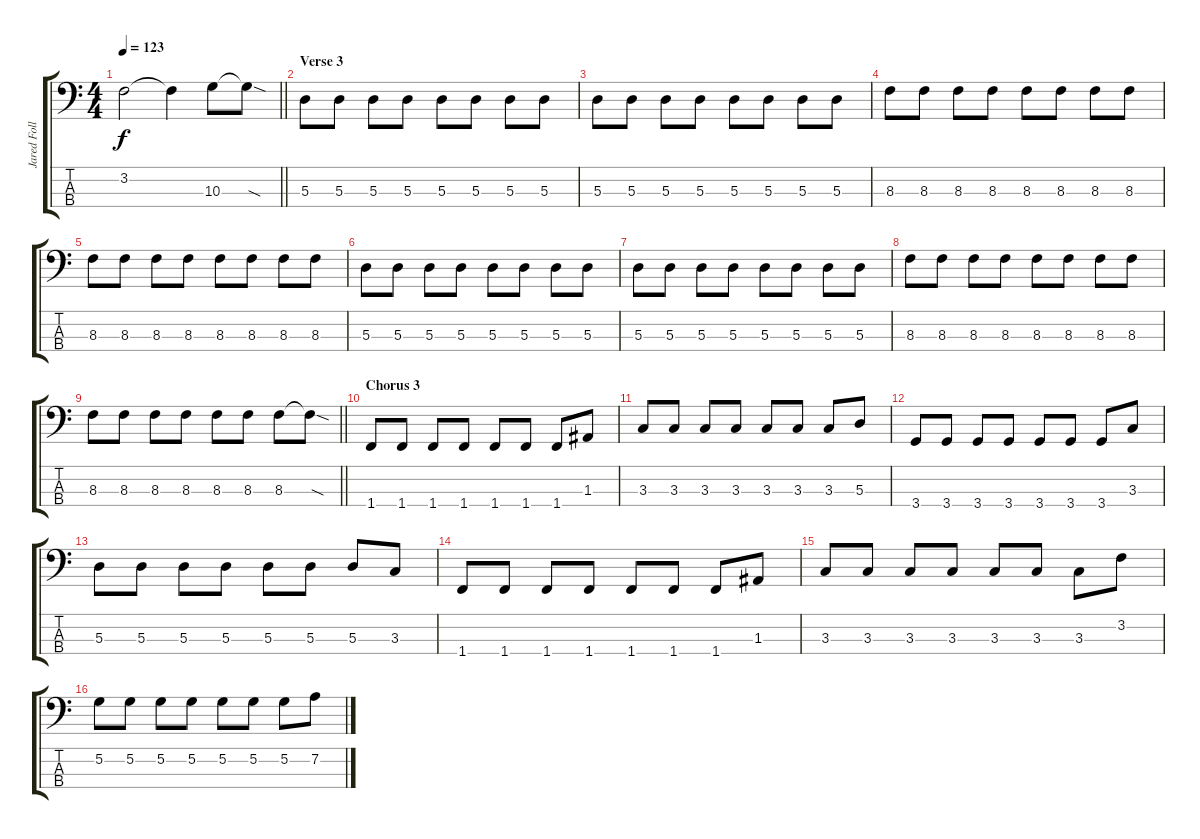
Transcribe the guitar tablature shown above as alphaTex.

\track ("Jared Followill" "Jared Foll") {instrument electricbasspick}
\staff {score tabs}
\tuning (G2 D2 A1 E1) {hide}
\ts (4 4)
\tempo 123
\clef f4
\barLineRight lightlight
\ks c
3.2{t}.2{dy f} 3.2{t}.4 10.3.8 10.3{sod t}.8 |
\section ("" "Verse 3")
5.3.8 5.3.8 5.3.8 5.3.8 5.3.8 5.3.8 5.3.8 5.3.8 |
5.3.8 5.3.8 5.3.8 5.3.8 5.3.8 5.3.8 5.3.8 5.3.8 |
8.3.8 8.3.8 8.3.8 8.3.8 8.3.8 8.3.8 8.3.8 8.3.8 |
8.3.8 8.3.8 8.3.8 8.3.8 8.3.8 8.3.8 8.3.8 8.3.8 |
5.3.8 5.3.8 5.3.8 5.3.8 5.3.8 5.3.8 5.3.8 5.3.8 |
5.3.8 5.3.8 5.3.8 5.3.8 5.3.8 5.3.8 5.3.8 5.3.8 |
8.3.8 8.3.8 8.3.8 8.3.8 8.3.8 8.3.8 8.3.8 8.3.8 |
\barLineRight lightlight
8.3.8 8.3.8 8.3.8 8.3.8 8.3.8 8.3.8 8.3.8 8.3{sod t}.8 |
\section ("" "Chorus 3")
1.4.8 1.4.8 1.4.8 1.4.8 1.4.8 1.4.8 1.4.8 1.3.8 |
3.3.8 3.3.8 3.3.8 3.3.8 3.3.8 3.3.8 3.3.8 5.3.8 |
3.4.8 3.4.8 3.4.8 3.4.8 3.4.8 3.4.8 3.4.8 3.3.8 |
5.3.8 5.3.8 5.3.8 5.3.8 5.3.8 5.3.8 5.3.8 3.3.8 |
1.4.8 1.4.8 1.4.8 1.4.8 1.4.8 1.4.8 1.4.8 1.3.8 |
3.3.8 3.3.8 3.3.8 3.3.8 3.3.8 3.3.8 3.3.8 3.2.8 |
5.2.8 5.2.8 5.2.8 5.2.8 5.2.8 5.2.8 5.2.8 7.2.8
